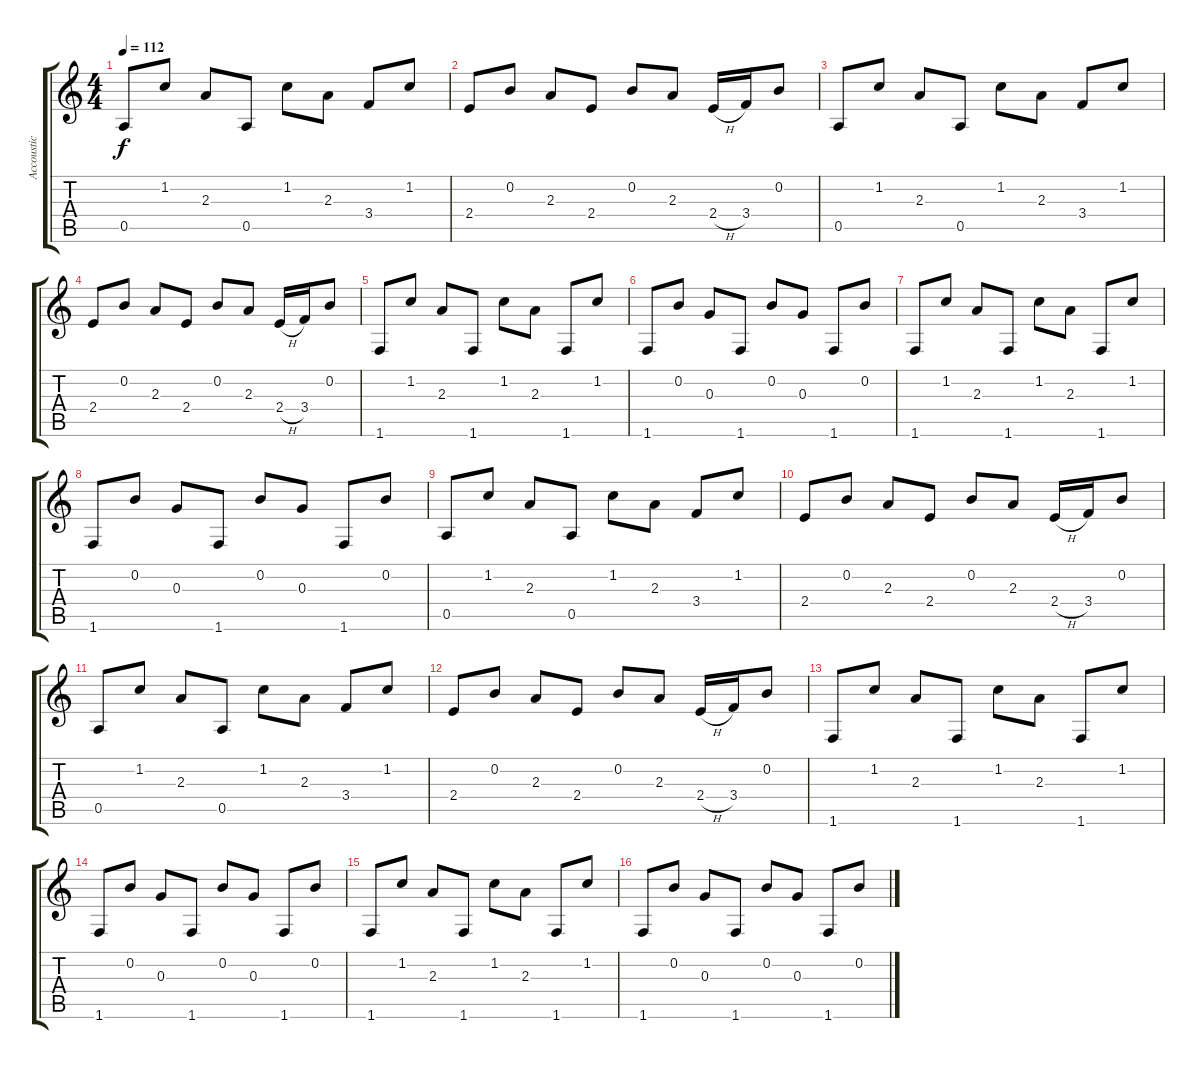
\track ("Accoustic Rhythm" "Accoustic ") {instrument acousticguitarsteel}
\staff {score tabs}
\tuning (E4 B3 G3 D3 A2 E2) {hide}
\ts (4 4)
\tempo 112
\clef g2
\ks c
0.5.8{dy f} 1.2.8 2.3.8 0.5.8 1.2.8 2.3.8 3.4.8 1.2.8 |
2.4.8 0.2.8 2.3.8 2.4.8 0.2.8 2.3.8 2.4{h}.16 3.4.16 0.2.8 |
0.5.8 1.2.8 2.3.8 0.5.8 1.2.8 2.3.8 3.4.8 1.2.8 |
2.4.8 0.2.8 2.3.8 2.4.8 0.2.8 2.3.8 2.4{h}.16 3.4.16 0.2.8 |
1.6.8 1.2.8 2.3.8 1.6.8 1.2.8 2.3.8 1.6.8 1.2.8 |
1.6.8 0.2.8 0.3.8 1.6.8 0.2.8 0.3.8 1.6.8 0.2.8 |
1.6.8 1.2.8 2.3.8 1.6.8 1.2.8 2.3.8 1.6.8 1.2.8 |
1.6.8 0.2.8 0.3.8 1.6.8 0.2.8 0.3.8 1.6.8 0.2.8 |
0.5.8 1.2.8 2.3.8 0.5.8 1.2.8 2.3.8 3.4.8 1.2.8 |
2.4.8 0.2.8 2.3.8 2.4.8 0.2.8 2.3.8 2.4{h}.16 3.4.16 0.2.8 |
0.5.8 1.2.8 2.3.8 0.5.8 1.2.8 2.3.8 3.4.8 1.2.8 |
2.4.8 0.2.8 2.3.8 2.4.8 0.2.8 2.3.8 2.4{h}.16 3.4.16 0.2.8 |
1.6.8 1.2.8 2.3.8 1.6.8 1.2.8 2.3.8 1.6.8 1.2.8 |
1.6.8 0.2.8 0.3.8 1.6.8 0.2.8 0.3.8 1.6.8 0.2.8 |
1.6.8 1.2.8 2.3.8 1.6.8 1.2.8 2.3.8 1.6.8 1.2.8 |
1.6.8 0.2.8 0.3.8 1.6.8 0.2.8 0.3.8 1.6.8 0.2.8
